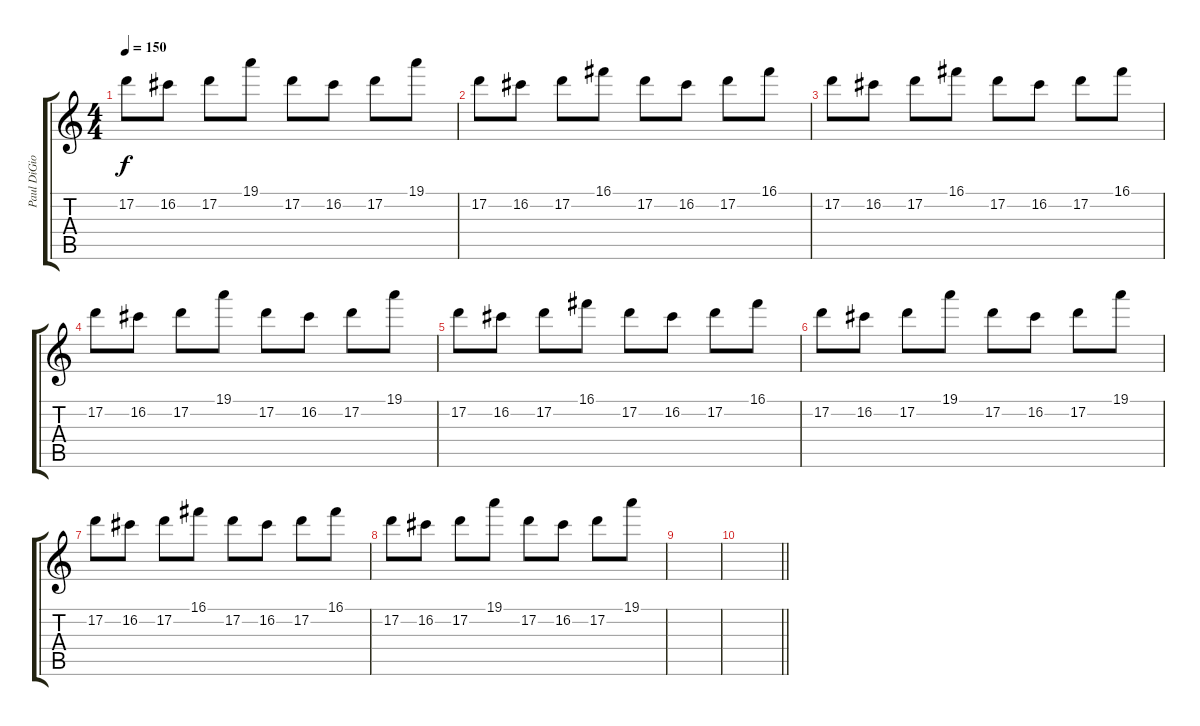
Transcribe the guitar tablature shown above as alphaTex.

\track ("Paul DiGiovanni (Overdub Lead Guitar)" "Paul DiGio") {instrument overdrivenguitar}
\staff {score tabs}
\tuning (D4 A3 Gb3 D3 A2 D2) {hide}
\ts (4 4)
\tempo 150
\clef g2
\ks c
17.2.8{dy f} 16.2.8 17.2.8 19.1.8 17.2.8 16.2.8 17.2.8 19.1.8 |
17.2.8 16.2.8 17.2.8 16.1.8 17.2.8 16.2.8 17.2.8 16.1.8 |
17.2.8 16.2.8 17.2.8 16.1.8 17.2.8 16.2.8 17.2.8 16.1.8 |
17.2.8 16.2.8 17.2.8 19.1.8 17.2.8 16.2.8 17.2.8 19.1.8 |
17.2.8 16.2.8 17.2.8 16.1.8 17.2.8 16.2.8 17.2.8 16.1.8 |
17.2.8 16.2.8 17.2.8 19.1.8 17.2.8 16.2.8 17.2.8 19.1.8 |
17.2.8 16.2.8 17.2.8 16.1.8 17.2.8 16.2.8 17.2.8 16.1.8 |
17.2.8 16.2.8 17.2.8 19.1.8 17.2.8 16.2.8 17.2.8 19.1.8 |
|
\barLineRight lightlight
